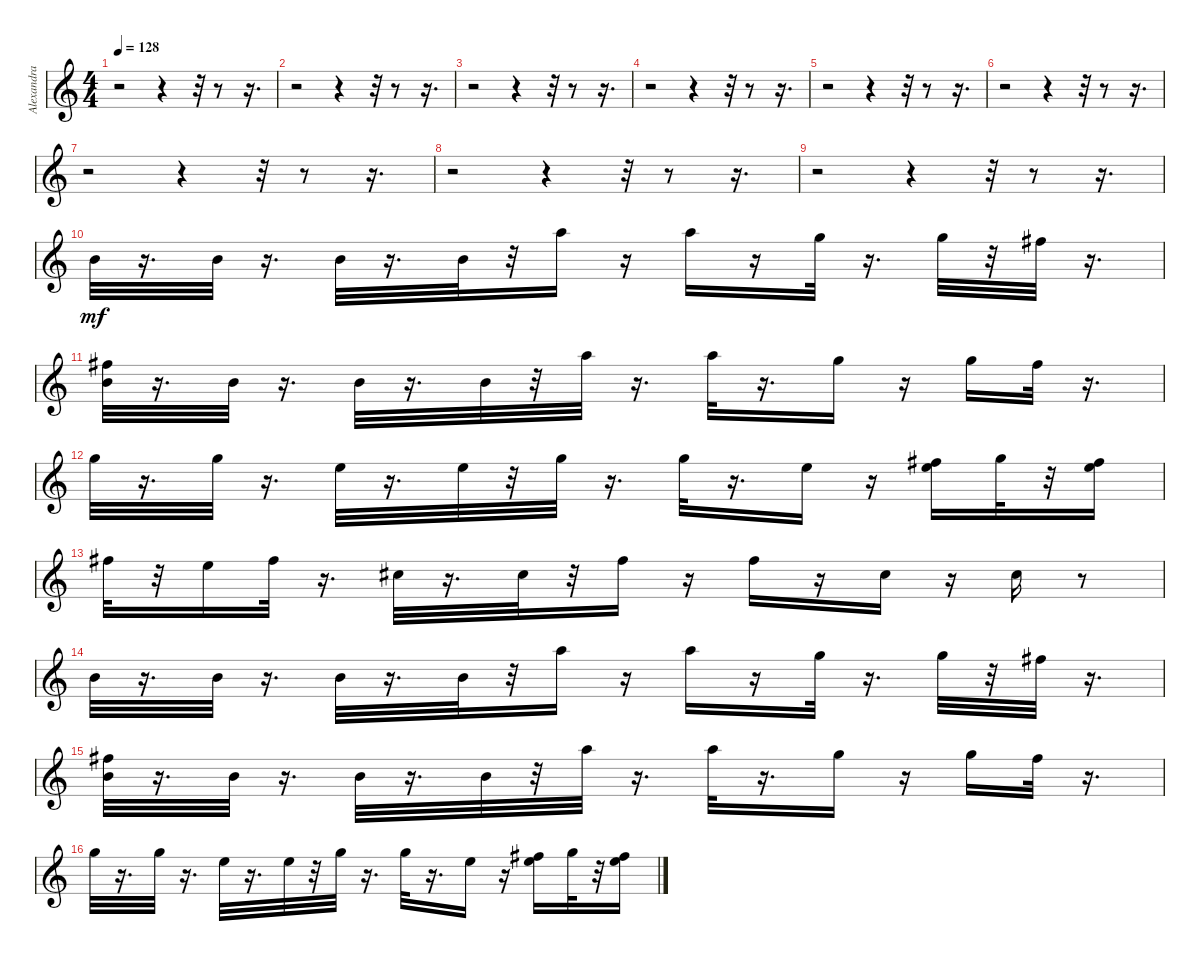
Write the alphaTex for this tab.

\track ("Alexandra Stan - Mr Saxobeat" "Alexandra ") {instrument vibraphone}
\staff {score}
\tuning (E4 B3 G3 D3 A2 E2 B1) {hide}
\ts (4 4)
\tempo 128
\clef g2
\ks c
r.2{dy mf} r.4 r.32 r.8 r.16{d} |
r.2 r.4 r.32 r.8 r.16{d} |
r.2 r.4 r.32 r.8 r.16{d} |
r.2 r.4 r.32 r.8 r.16{d} |
r.2 r.4 r.32 r.8 r.16{d} |
r.2 r.4 r.32 r.8 r.16{d} |
r.2 r.4 r.32 r.8 r.16{d} |
r.2 r.4 r.32 r.8 r.16{d} |
r.2 r.4 r.32 r.8 r.16{d} |
7.1.32 r.16{d} 7.1.32 r.16{d} 7.1.32 r.16{d} 7.1.32 r.32 17.1.16 r.16 17.1.16 r.16 15.1.32 r.16{d} 15.1.32 r.32 14.1.32 r.16{d} |
(7.1 19.2).32 r.16{d} 7.1.32 r.16{d} 7.1.32 r.16{d} 7.1.32 r.32 17.1.32 r.16{d} 17.1.32 r.16{d} 15.1.16 r.16 15.1.16 14.1.32 r.16{d} |
15.1.32 r.16{d} 15.1.32 r.16{d} 12.1.32 r.16{d} 12.1.32 r.32 15.1.32 r.16{d} 15.1.32 r.16{d} 12.1.16 r.16 (12.1 19.2).16 15.1.32 r.32 (12.1 19.2).16 |
14.1.32 r.32 12.1.16 14.1.32 r.16{d} 9.1.32 r.16{d} 9.1.32 r.32 14.1.16 r.16 14.1.16 r.16 9.1.16 r.16 9.1.16 r.8 |
7.1.32 r.16{d} 7.1.32 r.16{d} 7.1.32 r.16{d} 7.1.32 r.32 17.1.16 r.16 17.1.16 r.16 15.1.32 r.16{d} 15.1.32 r.32 14.1.32 r.16{d} |
(7.1 19.2).32 r.16{d} 7.1.32 r.16{d} 7.1.32 r.16{d} 7.1.32 r.32 17.1.32 r.16{d} 17.1.32 r.16{d} 15.1.16 r.16 15.1.16 14.1.32 r.16{d} |
15.1.32 r.16{d} 15.1.32 r.16{d} 12.1.32 r.16{d} 12.1.32 r.32 15.1.32 r.16{d} 15.1.32 r.16{d} 12.1.16 r.16 (12.1 19.2).16 15.1.32 r.32 (12.1 19.2).16
